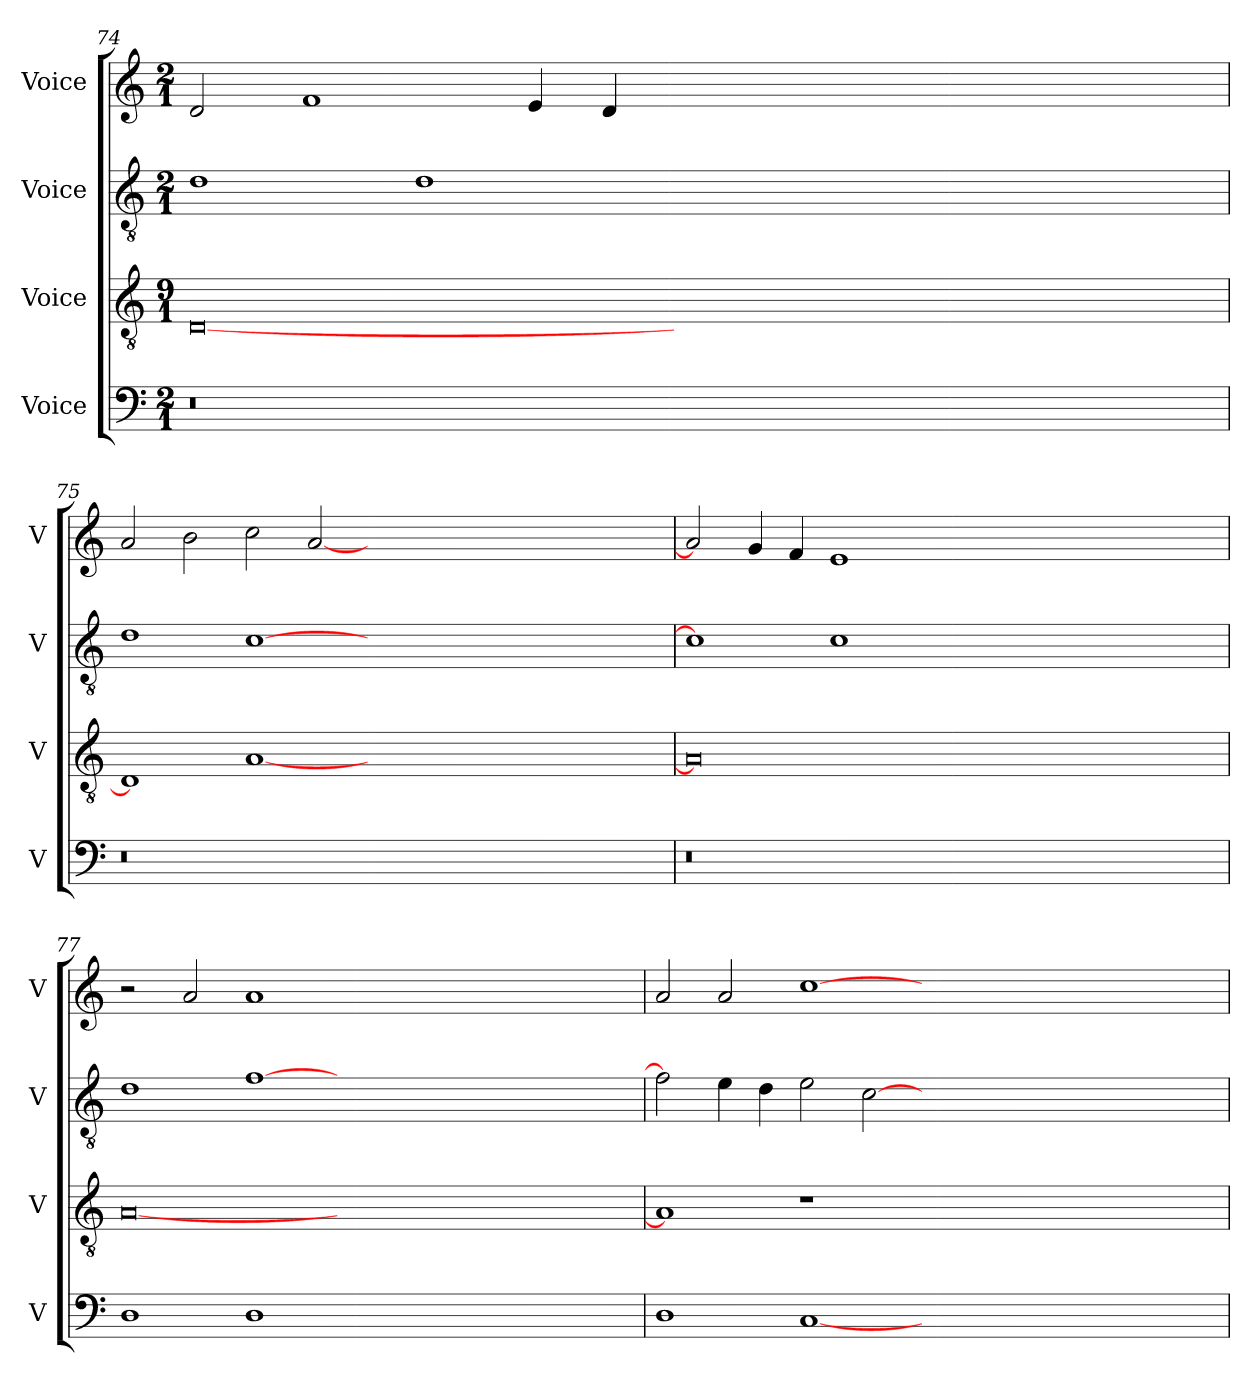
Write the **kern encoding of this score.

**kern	**kern	**kern	**kern
*part4	*part3	*part2	*part1
*staff4	*staff3	*staff2	*staff1
*I"Voice	*I"Voice	*I"Voice	*I"Voice
*I'V	*I'V	*I'V	*I'V
!!LO:PB:g=z
*clefF4	*clefGv2	*clefGv2	*clefG2
*k[]	*k[]	*k[]	*k[]
*M2/1	*M9/1	*M2/1	*M2/1
=74	=74	=74	=74
0r	[0D	1d	2d/
.	.	.	1f
.	.	1d	.
.	.	.	4e/
.	.	.	4d/
1%7ryy	1%7ryy	1%7ryy	1%7ryy
=75	=75	=75	=75
0r	1D]	1d	2a/
.	.	.	2b\
.	[1A	[1c	2cc\
.	.	.	[2a/
1%7ryy	1%7ryy	1%7ryy	1%7ryy
!!LO:LB:g=z
=76	=76	=76	=76
0r	0A]	1c]	2a/]
.	.	.	4g/
.	.	.	4f/
.	.	1c	1e
1%7ryy	1%7ryy	1%7ryy	1%7ryy
=77	=77	=77	=77
1D	[0A	1d	2r
.	.	.	2a/
1D	.	[1f	1a
1%7ryy	1%7ryy	1%7ryy	1%7ryy
!!LO:LB:g=z
=78	=78	=78	=78
1D	1A]	2f\]	2a/
.	.	4e\	2a/
.	.	4d\	.
[1C	1r	2e\	[1cc
.	.	[2c\	.
1%7ryy	1%7ryy	1%7ryy	1%7ryy
=	=	=	=
*-	*-	*-	*-
